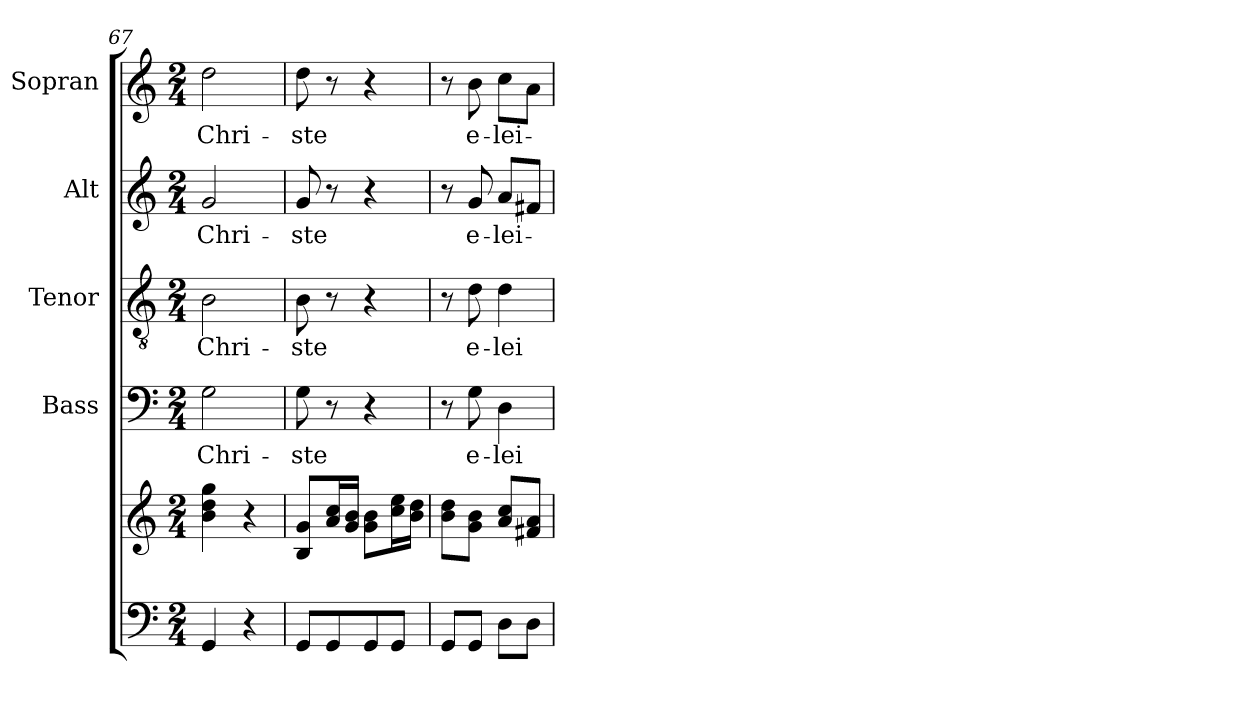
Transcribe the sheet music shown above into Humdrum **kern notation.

**kern	**kern	**kern	**text	**kern	**text	**kern	**text	**kern	**text
*part5	*part5	*part4	*part4	*part3	*part3	*part2	*part2	*part1	*part1
*staff6	*staff5	*staff4	*staff4	*staff3	*staff3	*staff2	*staff2	*staff1	*staff1
*	*	*I"Bass	*	*I"Tenor	*	*I"Alt	*	*I"Sopran	*
*	*	*I'B.	*	*I'T.	*	*I'A.	*	*I'S.	*
*clefF4	*clefG2	*clefF4	*	*clefGv2	*	*clefG2	*	*clefG2	*
*k[]	*k[]	*k[]	*	*k[]	*	*k[]	*	*k[]	*
*C:	*C:	*C:	*	*C:	*	*C:	*	*C:	*
*M2/4	*M2/4	*M2/4	*	*M2/4	*	*M2/4	*	*M2/4	*
=67	=67	=67	=67	=67	=67	=67	=67	=67	=67
!	!	!	!LO:LY:b	!	!LO:LY:b	!	!LO:LY:b	!	!LO:LY:b
4GG/	4b\ 4dd\ 4gg\	2G\	Chri-	2B\	Chri-	2g/	Chri-	2dd\	Chri-
4r	4r	.	.	.	.	.	.	.	.
=68	=68	=68	=68	=68	=68	=68	=68	=68	=68
!	!	!	!LO:LY:b	!	!LO:LY:b	!	!LO:LY:b	!	!LO:LY:b
8GG/L	8B/ 8g/L	8G\	-ste	8B\	-ste	8g/	-ste	8dd\	-ste
8GG/	16a/ 16cc/L	8r	.	8r	.	8r	.	8r	.
.	16g/ 16b/JJ	.	.	.	.	.	.	.	.
8GG/	8g\ 8b\L	4r	.	4r	.	4r	.	4r	.
8GG/J	16cc\ 16ee\L	.	.	.	.	.	.	.	.
.	16b\ 16dd\JJ	.	.	.	.	.	.	.	.
=69	=69	=69	=69	=69	=69	=69	=69	=69	=69
8GG/L	8b\ 8dd\L	8r	.	8r	.	8r	.	8r	.
!	!	!	!LO:LY:b	!	!LO:LY:b	!	!LO:LY:b	!	!LO:LY:b
8GG/J	8g\ 8b\J	8G\	e-	8d\	e-	8g/	e-	8b\	e-
!	!	!	!LO:LY:b	!	!LO:LY:b	!	!LO:LY:b	!	!LO:LY:b
8D\L	8a/ 8cc/L	4D\	-lei-	4d\	-lei-	8a/L	-lei-	8cc\L	-lei-
8D\J	8f#X/ 8a/J	.	.	.	.	8f#X/J	.	8a\J	.
=	=	=	=	=	=	=	=	=	=
*-	*-	*-	*-	*-	*-	*-	*-	*-	*-
